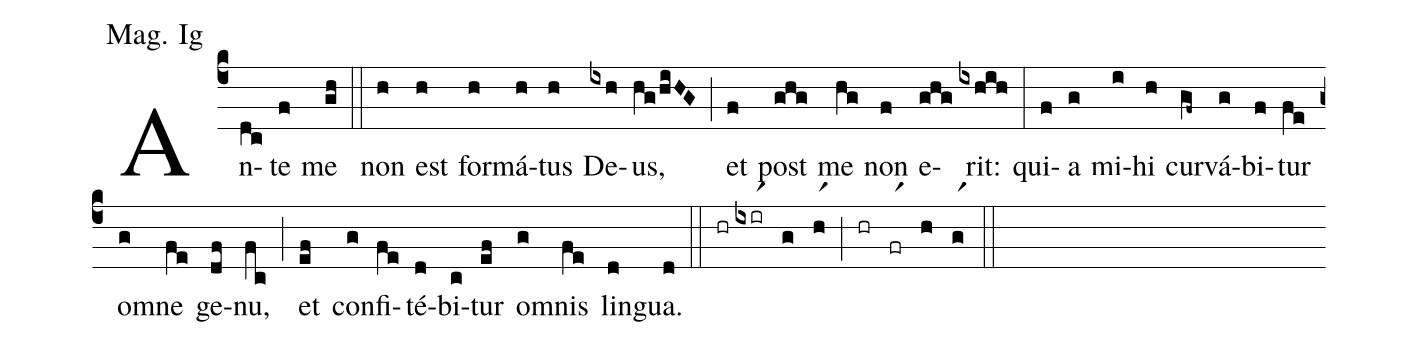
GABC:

annotation: Mag. Ig;
%%
(c4) An(dc)te(f) me(gh) (::) non(h) est(h) for(h)má(h)tus(h) De(ixh)us,(hg/hiHG) (;) et(f) post(ghg) me(hg) non(f) e(ghg)rit:(ixhih) (:) qui(f)a(g) mi(i)hi(h) cur(gf~)vá(g)bi(f)tur(fe) o(g)mne(fe) ge(df)nu,(fc) (;) et(ef) con(g)fi(fe)té(d)bi(c)tur(ef) o(g)mnis(fe) lin(d)gua.(d) (::) (hr)(ixirr1)(g)(hr1)(;)(hr)(frr1)(h)(gr1)(::)
